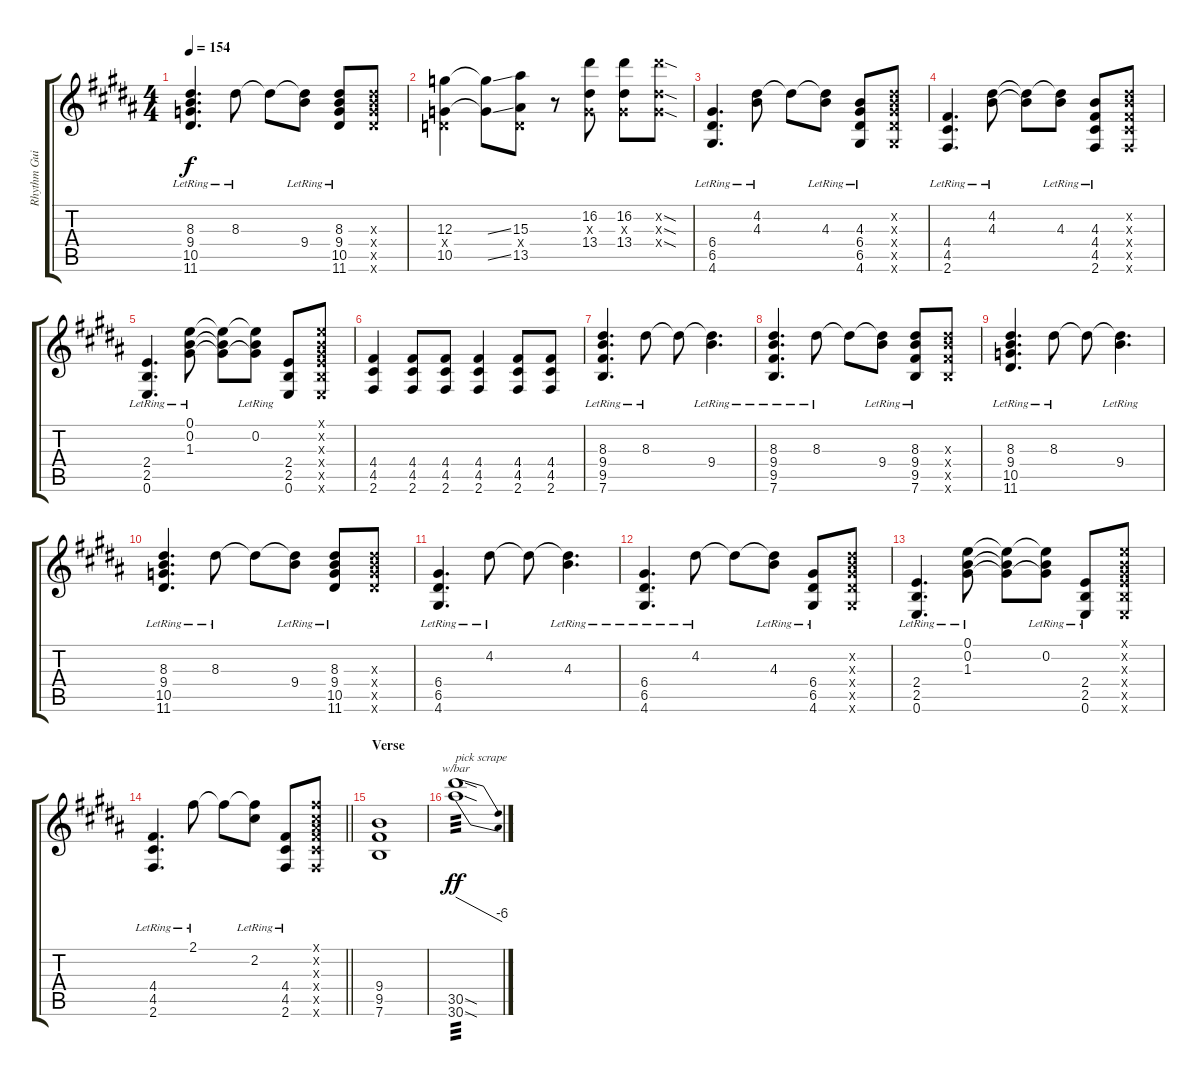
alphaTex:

\track ("Rhythm Guitar" "Rhythm Gui") {instrument overdrivenguitar}
\staff {score tabs}
\tuning (E4 B3 G3 D3 A2 E2) {hide}
\ts (4 4)
\tempo 154
\clef g2
\ks b
(8.3{lr} 9.4{lr} 10.5{lr} 11.6{lr}).4{d dy f} 8.3{lr}.8 8.3{t}.8 (8.3{t} 9.4{lr}).8 (8.3{lr} 9.4{lr} 10.5{lr} 11.6{lr}).8 (8.3{x} 9.4{x} 10.5{x} 11.6{x}).8 |
(12.3 0.4{x} 10.5).4 (12.3{ss t} 10.5{ss t}).8 (15.3 0.4{x} 13.5).8 r.8 (16.2 0.3{x} 13.4).8 (16.2 0.3{x} 13.4).8 (16.2{sod x} 0.3{sod x} 13.4{sod x}).8 |
(6.4{lr} 6.5{lr} 4.6{lr}).4{d} (4.2{lr} 4.3{lr}).8 4.2{t}.8 (4.2{t} 4.3{lr}).8 (4.3{lr} 6.4{lr} 6.5{lr} 4.6{lr}).8 (4.2{x} 4.3{x} 6.4{x} 6.5{x} 4.6{x}).8 |
(4.4{lr} 4.5{lr} 2.6{lr}).4{d} (4.2{lr} 4.3{lr}).8 (4.2{t} 4.3{t}).8 (4.2{t} 4.3{lr}).8 (4.3{lr} 4.4{lr} 4.5{lr} 2.6{lr}).8 (4.2{x} 4.3{x} 4.4{x} 4.5{x} 2.6{x}).8 |
(2.4{lr} 2.5{lr} 0.6{lr}).4{d} (0.1{lr} 0.2{lr} 1.3{lr}).8 (0.1{t} 0.2{t} 1.3{t}).8 (0.1{t} 0.2{lr} 1.3{t}).8 (2.4 2.5 0.6).8 (0.1{x} 0.2{x} 1.3{x} 2.4{x} 2.5{x} 0.6{x}).8 |
(4.4 4.5 2.6).4 (4.4 4.5 2.6).8 (4.4 4.5 2.6).8 (4.4 4.5 2.6).4 (4.4 4.5 2.6).8 (4.4 4.5 2.6).8 |
(8.3{lr} 9.4{lr} 9.5{lr} 7.6{lr}).4{d} 8.3{lr}.8 8.3{t}.8 (8.3{t} 9.4{lr}).4{d} |
(8.3{lr} 9.4{lr} 9.5{lr} 7.6{lr}).4{d} 8.3{lr}.8 8.3{t}.8 (8.3{t} 9.4{lr}).8 (8.3{lr} 9.4{lr} 9.5{lr} 7.6{lr}).8 (8.3{x} 9.4{x} 9.5{x} 7.6{x}).8 |
(8.3{lr} 9.4{lr} 10.5{lr} 11.6{lr}).4{d} 8.3{lr}.8 8.3{t}.8 (8.3{t} 9.4{lr}).4{d} |
(8.3{lr} 9.4{lr} 10.5{lr} 11.6{lr}).4{d} 8.3{lr}.8 8.3{t}.8 (8.3{t} 9.4{lr}).8 (8.3 9.4{lr} 10.5{lr} 11.6{lr}).8 (8.3{x} 9.4{x} 10.5{x} 11.6{x}).8 |
(6.4{lr} 6.5{lr} 4.6{lr}).4{d} 4.2{lr}.8 4.2{t}.8 (4.2{t} 4.3{lr}).4{d} |
(6.4{lr} 6.5{lr} 4.6{lr}).4{d} 4.2{lr}.8 4.2{t}.8 (4.2{t} 4.3{lr}).8 (6.4{lr} 6.5{lr} 4.6{lr}).8 (4.2{x} 4.3{x} 6.4{x} 6.5{x} 4.6{x}).8 |
(2.4{lr} 2.5{lr} 0.6{lr}).4{d} (0.1{lr} 0.2{lr} 1.3{lr}).8 (0.1{t} 0.2{t} 1.3{t}).8 (0.1{t} 0.2{lr} 1.3{t}).8 (2.4{lr} 2.5{lr} 0.6{lr}).8 (0.1{x} 0.2{x} 1.3{x} 2.4{x} 2.5{x} 0.6{x}).8 |
\barLineRight lightlight
(4.4{lr} 4.5{lr} 2.6{lr}).4{d} 2.1{lr}.8 2.1{t}.8 (2.1{t} 2.2{lr}).8 (4.4{lr} 4.5{lr} 2.6{lr}).8 (2.1{x} 2.2{x} 3.3{x} 4.4{x} 4.5{x} 2.6{x}).8 |
\section ("" "Verse")
(9.4 9.5 7.6).1 |
(30.5{sod} 30.6{sod}).1{tbe (dive default 0 0 60 -24) txt "pick scrape" tp 3 dy ff}
